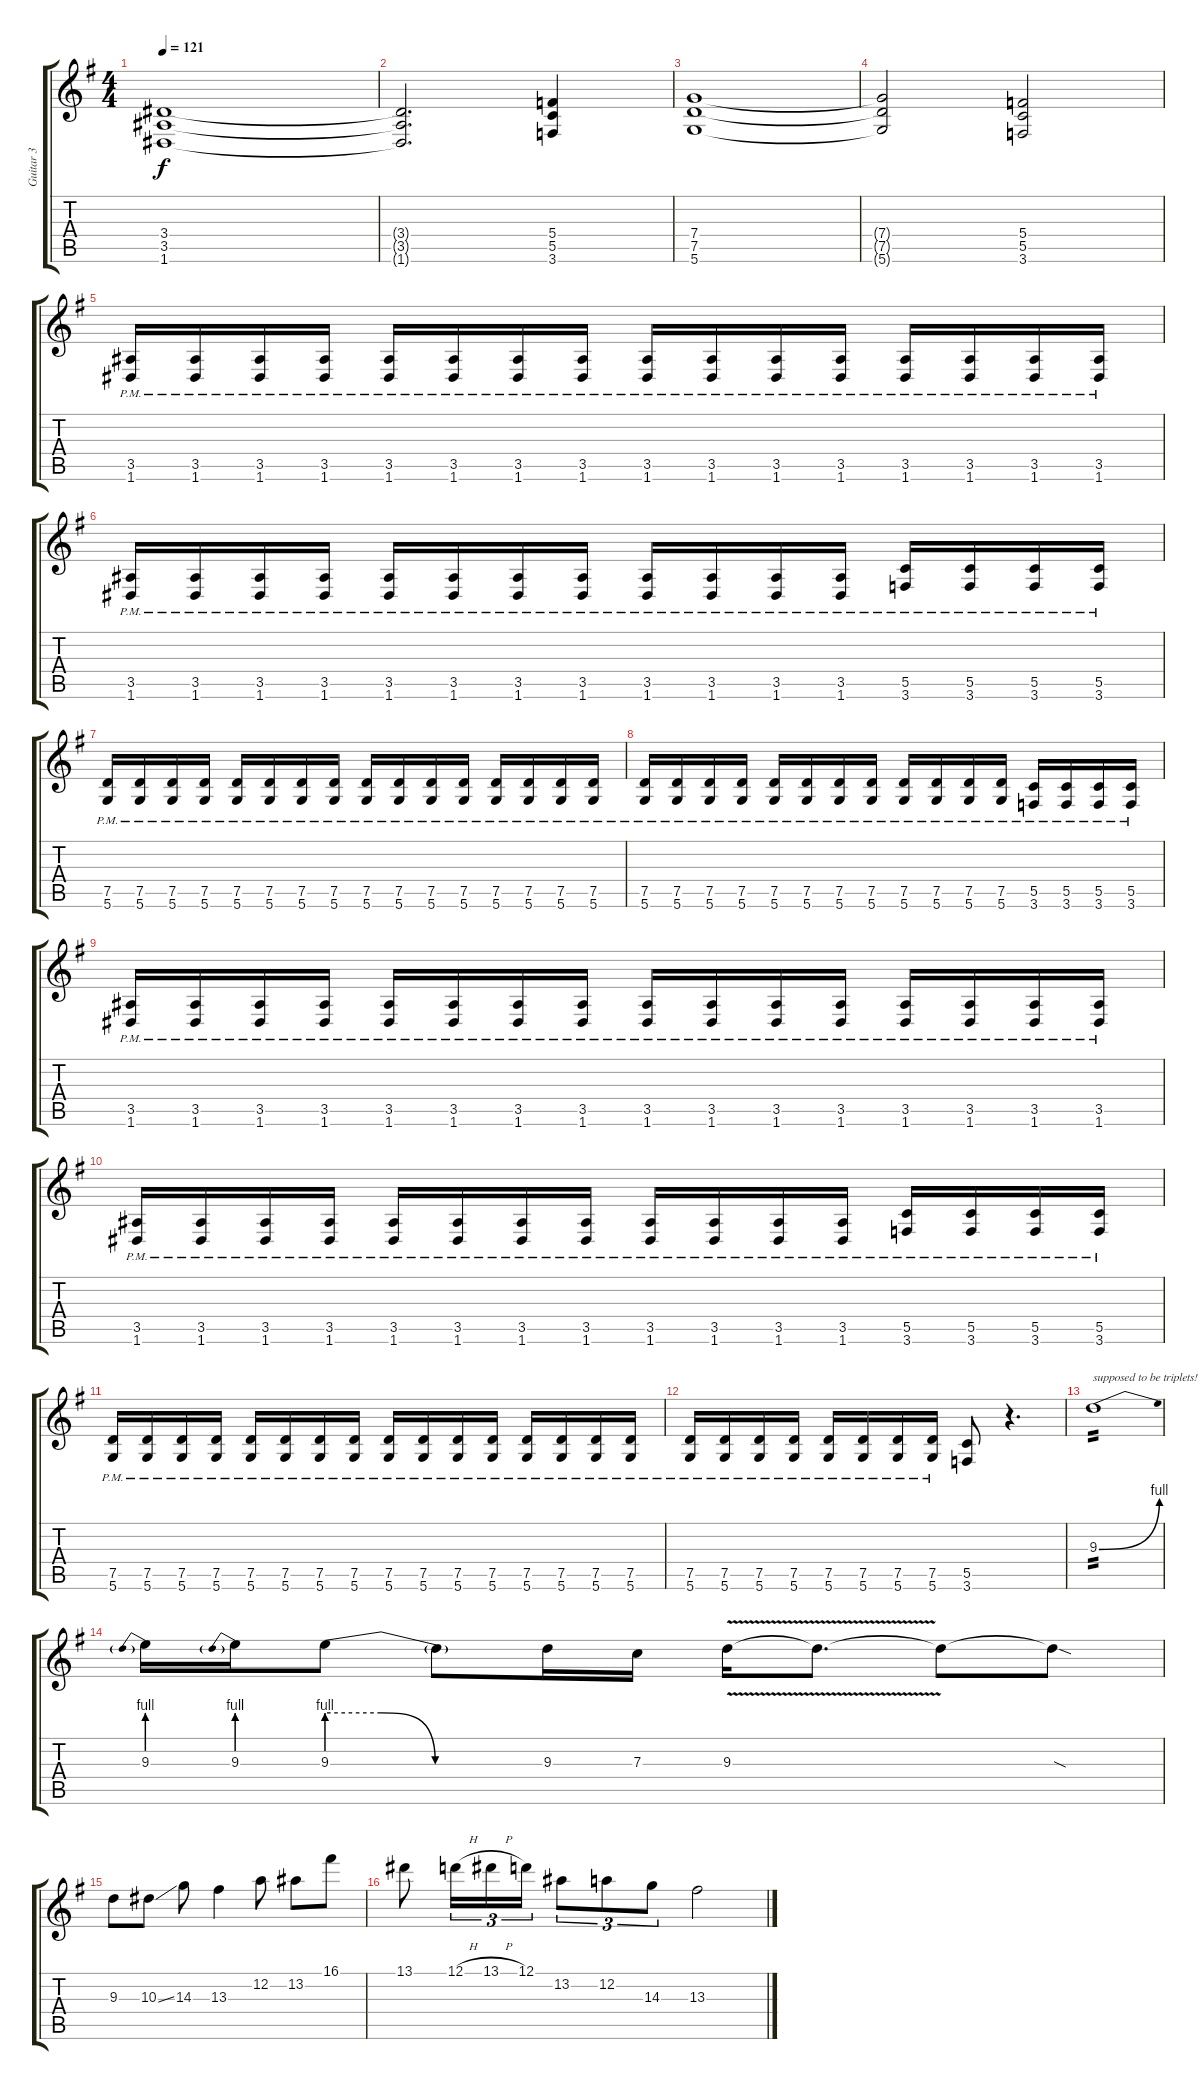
\track ("Guitar 3" "Guitar 3") {instrument distortionguitar}
\staff {score tabs}
\tuning (D4 A3 F3 C3 G2 D2) {hide}
\ts (4 4)
\tempo 121
\clef g2
\ks g
(3.4 3.5 1.6).1{dy f} |
(3.4{t} 3.5{t} 1.6{t}).2{d} (5.4 5.5 3.6).4 |
(7.4 7.5 5.6).1 |
(7.4{t} 7.5{t} 5.6{t}).2 (5.4 5.5 3.6).2 |
(3.5{pm} 1.6{pm}).16 (3.5{pm} 1.6{pm}).16 (3.5{pm} 1.6{pm}).16 (3.5{pm} 1.6{pm}).16 (3.5{pm} 1.6{pm}).16 (3.5{pm} 1.6{pm}).16 (3.5{pm} 1.6{pm}).16 (3.5{pm} 1.6{pm}).16 (3.5{pm} 1.6{pm}).16 (3.5{pm} 1.6{pm}).16 (3.5{pm} 1.6{pm}).16 (3.5{pm} 1.6{pm}).16 (3.5{pm} 1.6{pm}).16 (3.5{pm} 1.6{pm}).16 (3.5{pm} 1.6{pm}).16 (3.5{pm} 1.6{pm}).16 |
(3.5{pm} 1.6{pm}).16 (3.5{pm} 1.6{pm}).16 (3.5{pm} 1.6{pm}).16 (3.5{pm} 1.6{pm}).16 (3.5{pm} 1.6{pm}).16 (3.5{pm} 1.6{pm}).16 (3.5{pm} 1.6{pm}).16 (3.5{pm} 1.6{pm}).16 (3.5{pm} 1.6{pm}).16 (3.5{pm} 1.6{pm}).16 (3.5{pm} 1.6{pm}).16 (3.5{pm} 1.6{pm}).16 (5.5{pm} 3.6{pm}).16 (5.5{pm} 3.6{pm}).16 (5.5{pm} 3.6{pm}).16 (5.5{pm} 3.6{pm}).16 |
(7.5{pm} 5.6{pm}).16 (7.5{pm} 5.6{pm}).16 (7.5{pm} 5.6{pm}).16 (7.5{pm} 5.6{pm}).16 (7.5{pm} 5.6{pm}).16 (7.5{pm} 5.6{pm}).16 (7.5{pm} 5.6{pm}).16 (7.5{pm} 5.6{pm}).16 (7.5{pm} 5.6{pm}).16 (7.5{pm} 5.6{pm}).16 (7.5{pm} 5.6{pm}).16 (7.5{pm} 5.6{pm}).16 (7.5{pm} 5.6{pm}).16 (7.5{pm} 5.6{pm}).16 (7.5{pm} 5.6{pm}).16 (7.5{pm} 5.6{pm}).16 |
(7.5{pm} 5.6{pm}).16 (7.5{pm} 5.6{pm}).16 (7.5{pm} 5.6{pm}).16 (7.5{pm} 5.6{pm}).16 (7.5{pm} 5.6{pm}).16 (7.5{pm} 5.6{pm}).16 (7.5{pm} 5.6{pm}).16 (7.5{pm} 5.6{pm}).16 (7.5{pm} 5.6{pm}).16 (7.5{pm} 5.6{pm}).16 (7.5{pm} 5.6{pm}).16 (7.5{pm} 5.6{pm}).16 (5.5{pm} 3.6{pm}).16 (5.5{pm} 3.6{pm}).16 (5.5{pm} 3.6{pm}).16 (5.5{pm} 3.6{pm}).16 |
(3.5{pm} 1.6{pm}).16 (3.5{pm} 1.6{pm}).16 (3.5{pm} 1.6{pm}).16 (3.5{pm} 1.6{pm}).16 (3.5{pm} 1.6{pm}).16 (3.5{pm} 1.6{pm}).16 (3.5{pm} 1.6{pm}).16 (3.5{pm} 1.6{pm}).16 (3.5{pm} 1.6{pm}).16 (3.5{pm} 1.6{pm}).16 (3.5{pm} 1.6{pm}).16 (3.5{pm} 1.6{pm}).16 (3.5{pm} 1.6{pm}).16 (3.5{pm} 1.6{pm}).16 (3.5{pm} 1.6{pm}).16 (3.5{pm} 1.6{pm}).16 |
(3.5{pm} 1.6{pm}).16 (3.5{pm} 1.6{pm}).16 (3.5{pm} 1.6{pm}).16 (3.5{pm} 1.6{pm}).16 (3.5{pm} 1.6{pm}).16 (3.5{pm} 1.6{pm}).16 (3.5{pm} 1.6{pm}).16 (3.5{pm} 1.6{pm}).16 (3.5{pm} 1.6{pm}).16 (3.5{pm} 1.6{pm}).16 (3.5{pm} 1.6{pm}).16 (3.5{pm} 1.6{pm}).16 (5.5{pm} 3.6{pm}).16 (5.5{pm} 3.6{pm}).16 (5.5{pm} 3.6{pm}).16 (5.5{pm} 3.6{pm}).16 |
(7.5{pm} 5.6{pm}).16 (7.5{pm} 5.6{pm}).16 (7.5{pm} 5.6{pm}).16 (7.5{pm} 5.6{pm}).16 (7.5{pm} 5.6{pm}).16 (7.5{pm} 5.6{pm}).16 (7.5{pm} 5.6{pm}).16 (7.5{pm} 5.6{pm}).16 (7.5{pm} 5.6{pm}).16 (7.5{pm} 5.6{pm}).16 (7.5{pm} 5.6{pm}).16 (7.5{pm} 5.6{pm}).16 (7.5{pm} 5.6{pm}).16 (7.5{pm} 5.6{pm}).16 (7.5{pm} 5.6{pm}).16 (7.5{pm} 5.6{pm}).16 |
(7.5{pm} 5.6{pm}).16 (7.5{pm} 5.6{pm}).16 (7.5{pm} 5.6{pm}).16 (7.5{pm} 5.6{pm}).16 (7.5{pm} 5.6{pm}).16 (7.5{pm} 5.6{pm}).16 (7.5{pm} 5.6{pm}).16 (7.5{pm} 5.6{pm}).16 (5.5 3.6).8 r.4{d} |
9.3{be (bend 0 0 60 4)}.1{txt "supposed to be triplets!" tp 2} |
9.3{be (prebend 0 4 60 4)}.16 9.3{be (prebend 0 4 60 4)}.16 9.3{be (custom 0 4 15 4 30 0 60 0)}.8 9.3{t}.8 9.3.16 7.3.16 9.3{v}.16 9.3{t}.8{d} 9.3{t}.8 9.3{sod t}.8 |
9.3.8 10.3{ss}.8 14.3.8 13.3.4 12.2.8 13.2.8 16.1.8 |
13.1.8 12.1{h}.16{tu (3 2)} 13.1{h}.16{tu (3 2)} 12.1.16{tu (3 2)} 13.2.8{tu (3 2)} 12.2.8{tu (3 2)} 14.3.8{tu (3 2)} 13.3.2
